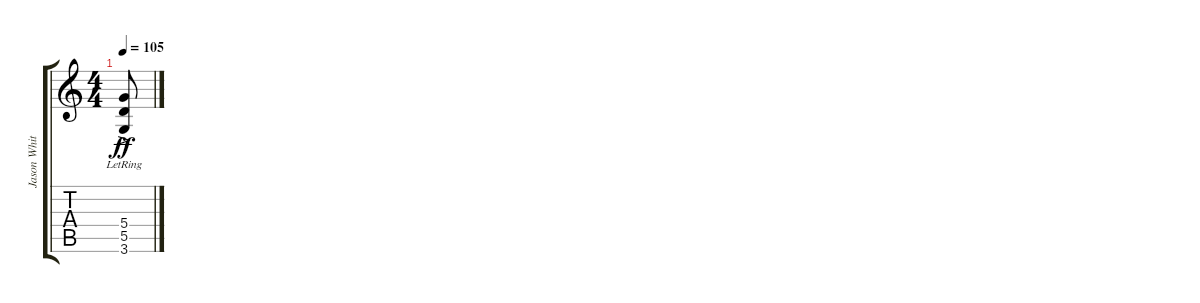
\track ("Jason White" "Jason Whit") {instrument distortionguitar}
\staff {score tabs}
\tuning (E4 B3 G3 D3 A2 E2) {hide}
\ts (4 4)
\tempo 105
\clef g2
\ks c
(5.4{ac lr} 5.5{lr} 3.6{lr}).8{dy ff}
